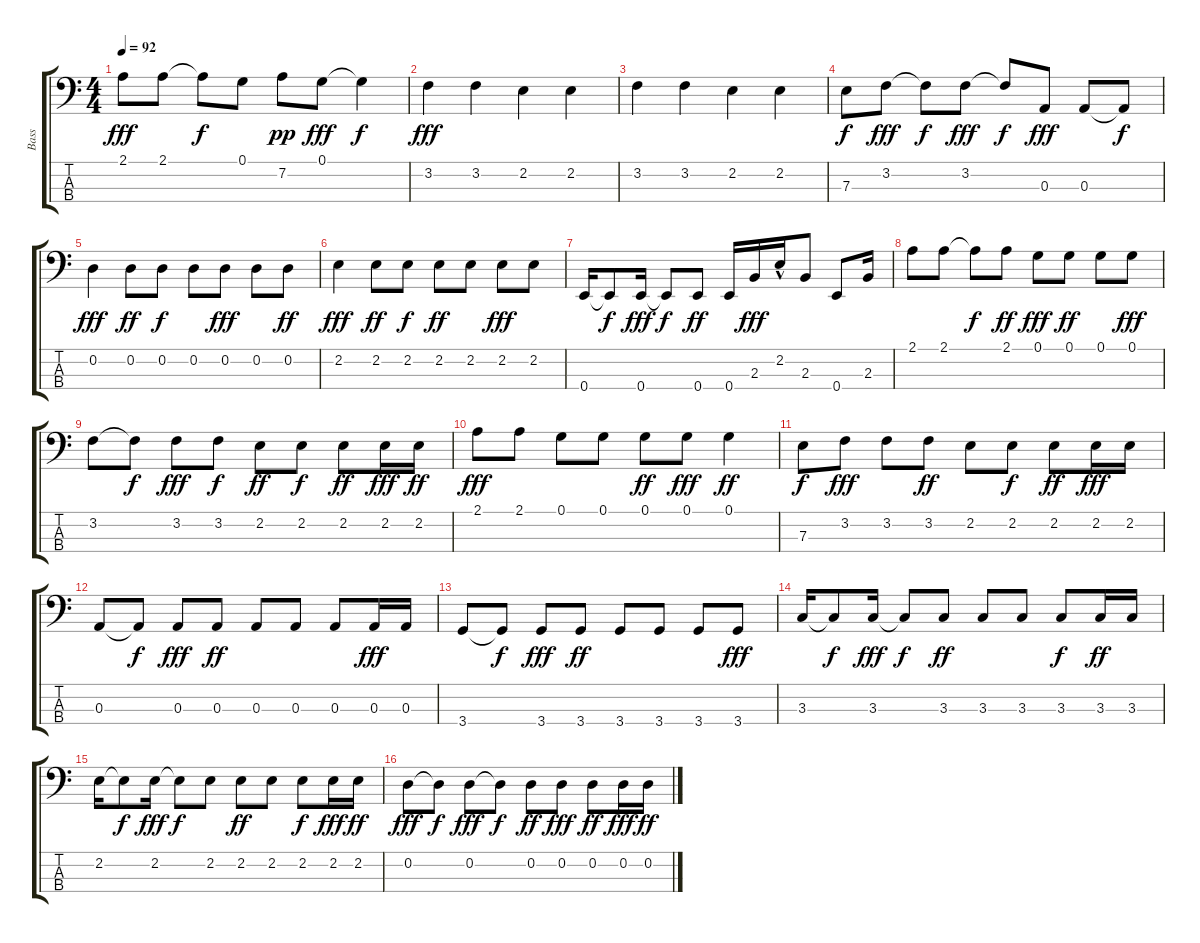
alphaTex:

\track ("Bass" "Bass") {instrument electricbassfinger}
\staff {score tabs}
\tuning (G2 D2 A1 E1) {hide}
\ts (4 4)
\tempo 92
\clef f4
\ks c
2.1.8{dy fff} 2.1.8 2.1{t}.8{dy f} 0.1.8 7.2.8{dy pp} 0.1.8{dy fff} 0.1{t}.4{dy f} |
3.2.4{dy fff} 3.2.4 2.2.4 2.2.4 |
3.2.4 3.2.4 2.2.4 2.2.4 |
7.3.8{dy f} 3.2.8{dy fff} 3.2{t}.8{dy f} 3.2.8{dy fff} 3.2{t}.8{dy f} 0.3.8{dy fff} 0.3.8 0.3{t}.8{dy f} |
0.2.4{dy fff} 0.2.8{dy ff} 0.2.8{dy f} 0.2.8 0.2.8{dy fff} 0.2.8 0.2.8{dy ff} |
2.2.4{dy fff} 2.2.8{dy ff} 2.2.8{dy f} 2.2.8{dy ff} 2.2.8 2.2.8{dy fff} 2.2.8 |
0.4.16 0.4{t}.8{dy f} 0.4.16{dy fff} 0.4{t}.8{dy f} 0.4.8{dy ff} 0.4.16 2.3.16{dy fff} 2.2{hac}.16 2.3.8 0.4.8 2.3.16 |
2.1.8 2.1.8 2.1{t}.8{dy f} 2.1.8{dy ff} 0.1.8{dy fff} 0.1.8{dy ff} 0.1.8 0.1.8{dy fff} |
3.2.8 3.2{t}.8{dy f} 3.2.8{dy fff} 3.2.8{dy f} 2.2.8{dy ff} 2.2.8{dy f} 2.2.8{dy ff} 2.2.16{dy fff} 2.2.16{dy ff} |
2.1.8{dy fff} 2.1.8 0.1.8 0.1.8 0.1.8{dy ff} 0.1.8{dy fff} 0.1.4{dy ff} |
7.3.8{dy f} 3.2.8{dy fff} 3.2.8 3.2.8{dy ff} 2.2.8 2.2.8{dy f} 2.2.8{dy ff} 2.2.16{dy fff} 2.2.16 |
0.3.8 0.3{t}.8{dy f} 0.3.8{dy fff} 0.3.8{dy ff} 0.3.8 0.3.8 0.3.8 0.3.16{dy fff} 0.3.16 |
3.4.8 3.4{t}.8{dy f} 3.4.8{dy fff} 3.4.8{dy ff} 3.4.8 3.4.8 3.4.8 3.4.8{dy fff} |
3.3.16 3.3{t}.8{dy f} 3.3.16{dy fff} 3.3{t}.8{dy f} 3.3.8{dy ff} 3.3.8 3.3.8 3.3.8{dy f} 3.3.16{dy ff} 3.3.16 |
2.2.16 2.2{t}.8{dy f} 2.2.16{dy fff} 2.2{t}.8{dy f} 2.2.8 2.2.8{dy ff} 2.2.8 2.2.8{dy f} 2.2.16{dy fff} 2.2.16{dy ff} |
0.2.8{dy fff} 0.2{t}.8{dy f} 0.2.8{dy fff} 0.2{t}.8{dy f} 0.2.8{dy ff} 0.2.8{dy fff} 0.2.8{dy ff} 0.2.16{dy fff} 0.2.16{dy ff}
